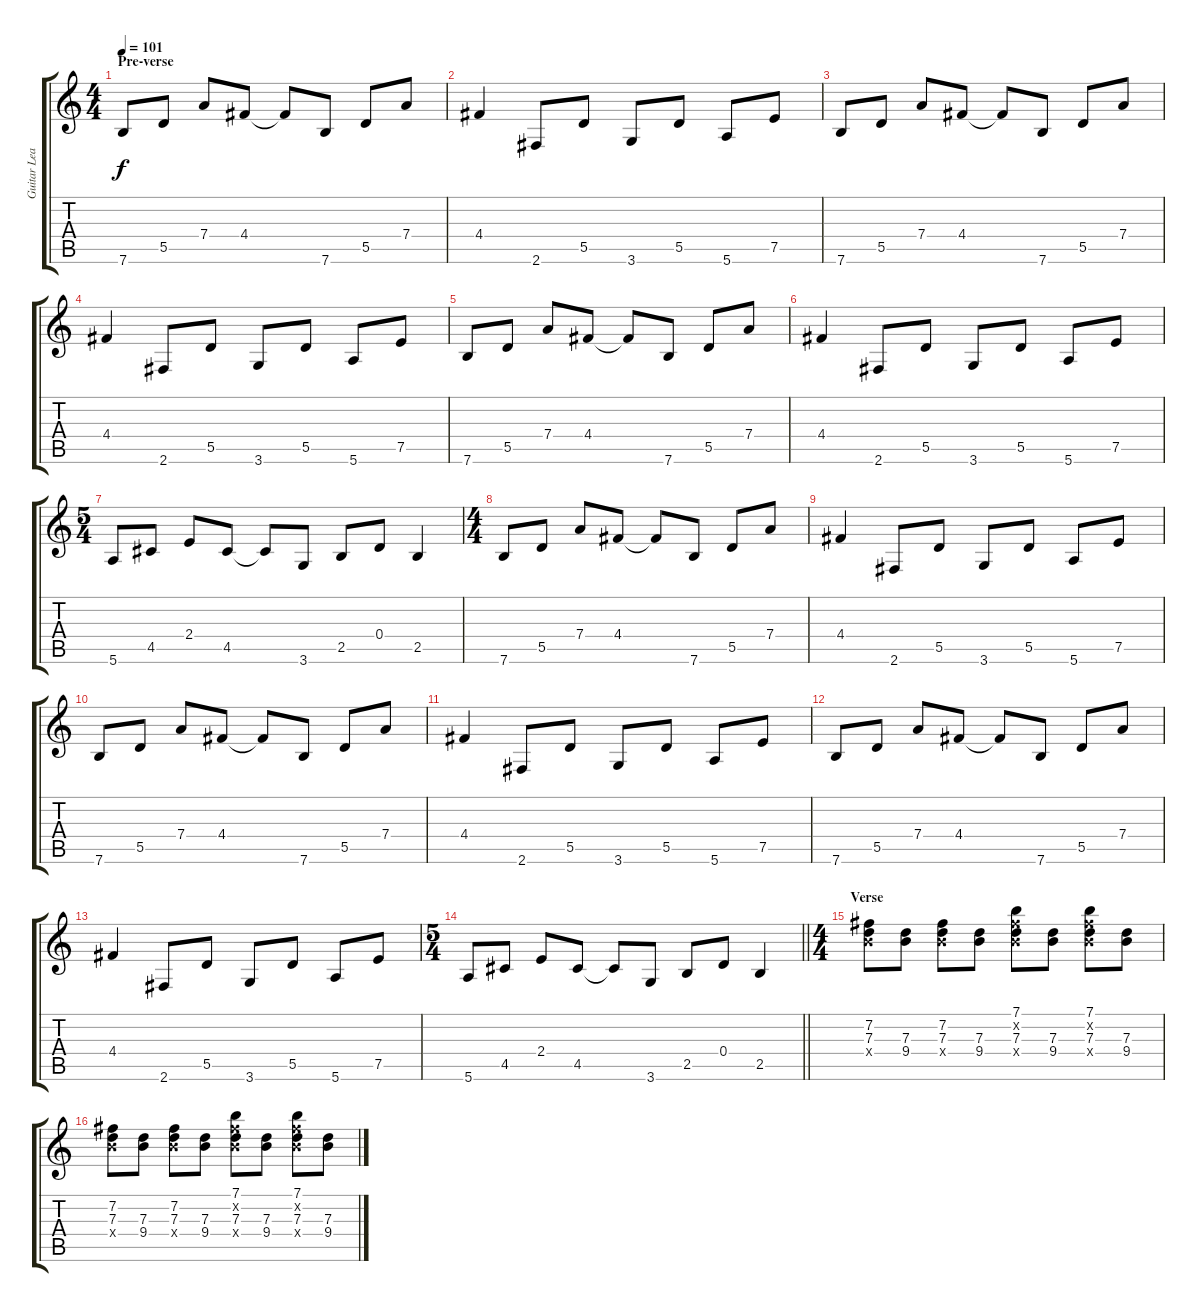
\track ("Guitar Lead" "Guitar Lea") {instrument overdrivenguitar}
\staff {score tabs}
\tuning (E4 B3 G3 D3 A2 E2) {hide}
\ts (4 4)
\section ("" "Pre-verse")
\tempo 101
\clef g2
\ks c
7.6.8{dy f} 5.5.8 7.4.8 4.4.8 4.4{t}.8 7.6.8 5.5.8 7.4.8 |
4.4.4 2.6.8 5.5.8 3.6.8 5.5.8 5.6.8 7.5.8 |
7.6.8 5.5.8 7.4.8 4.4.8 4.4{t}.8 7.6.8 5.5.8 7.4.8 |
4.4.4 2.6.8 5.5.8 3.6.8 5.5.8 5.6.8 7.5.8 |
7.6.8 5.5.8 7.4.8 4.4.8 4.4{t}.8 7.6.8 5.5.8 7.4.8 |
4.4.4 2.6.8 5.5.8 3.6.8 5.5.8 5.6.8 7.5.8 |
\ts (5 4)
5.6.8 4.5.8 2.4.8 4.5.8 4.5{t}.8 3.6.8 2.5.8 0.4.8 2.5.4 |
\ts (4 4)
7.6.8 5.5.8 7.4.8 4.4.8 4.4{t}.8 7.6.8 5.5.8 7.4.8 |
4.4.4 2.6.8 5.5.8 3.6.8 5.5.8 5.6.8 7.5.8 |
7.6.8 5.5.8 7.4.8 4.4.8 4.4{t}.8 7.6.8 5.5.8 7.4.8 |
4.4.4 2.6.8 5.5.8 3.6.8 5.5.8 5.6.8 7.5.8 |
7.6.8 5.5.8 7.4.8 4.4.8 4.4{t}.8 7.6.8 5.5.8 7.4.8 |
4.4.4 2.6.8 5.5.8 3.6.8 5.5.8 5.6.8 7.5.8 |
\ts (5 4)
\barLineRight lightlight
5.6.8 4.5.8 2.4.8 4.5.8 4.5{t}.8 3.6.8 2.5.8 0.4.8 2.5.4 |
\ts (4 4)
\section ("" "Verse")
(7.2 7.3 9.4{x}).8 (7.3 9.4).8 (7.2 7.3 9.4{x}).8 (7.3 9.4).8 (7.1 7.2{x} 7.3 9.4{x}).8 (7.3 9.4).8 (7.1 7.2{x} 7.3 9.4{x}).8 (7.3 9.4).8 |
(7.2 7.3 9.4{x}).8 (7.3 9.4).8 (7.2 7.3 9.4{x}).8 (7.3 9.4).8 (7.1 7.2{x} 7.3 9.4{x}).8 (7.3 9.4).8 (7.1 7.2{x} 7.3 9.4{x}).8 (7.3 9.4).8
